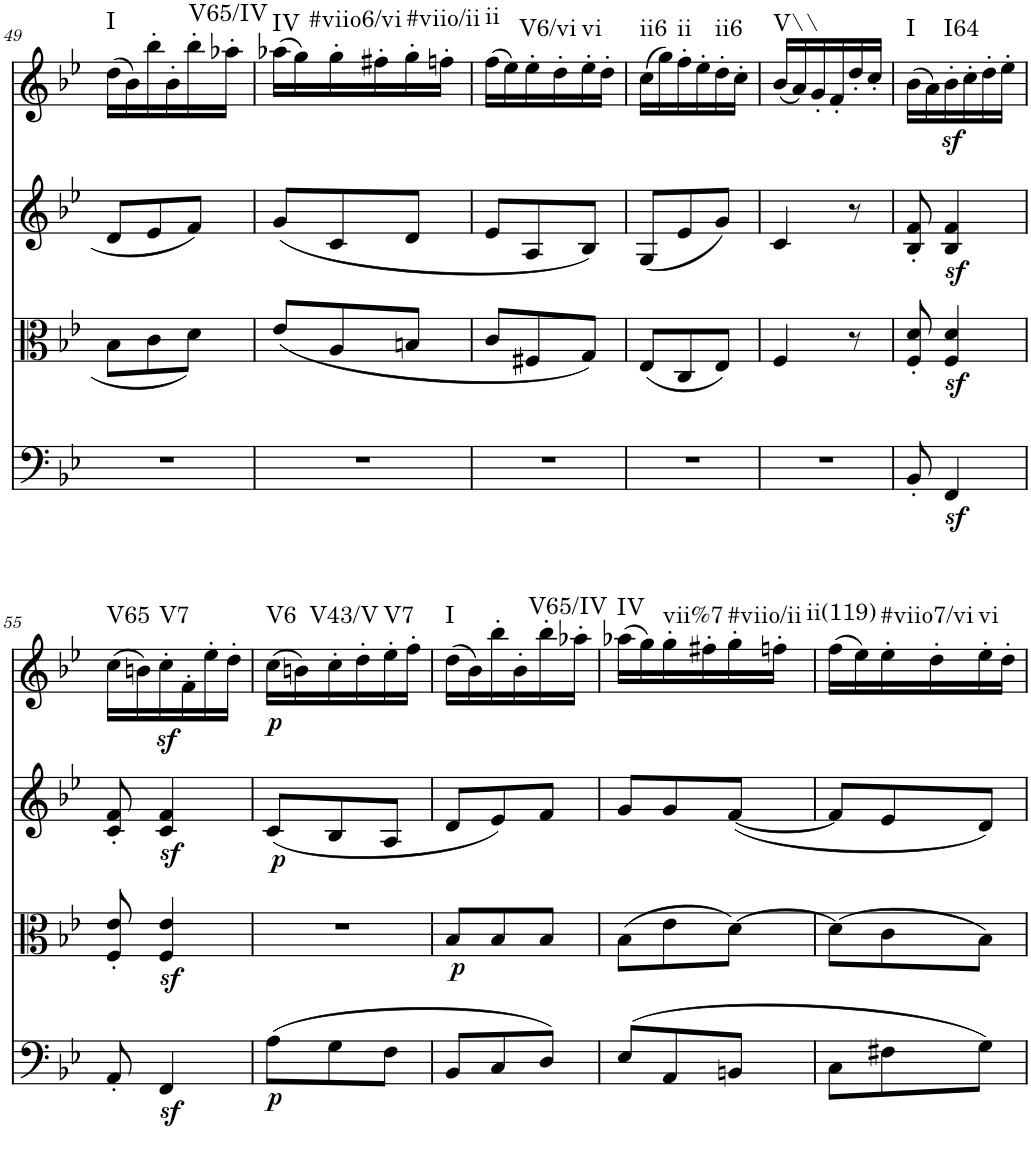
**kern	**dynam	**kern	**dynam	**kern	**kern	**dynam	**harte
*part4	*part4	*part3	*part3	*part2	*part1	*part1	*part1
*staff4	*staff4	*staff3	*staff3	*staff2	*staff1	*staff1	*
*I"Violoncello	*	*I"Viola	*	*I"Violin II	*I"Violin I	*	*
*I'Vc	*	*I'Vla	*	*I'Vln	*I'Vln	*	*
!!LO:PB:g=z
*clefF4	*	*clefC3	*	*clefG2	*clefG2	*	*
*k[b-e-]	*	*k[b-e-]	*	*k[b-e-]	*k[b-e-]	*	*
*M3/8	*	*M3/8	*	*M3/8	*M3/8	*	*
=49	=49	=49	=49	=49	=49	=49	=49
!	!	!	!	!	!	!	!LO:H:kt=I
4.r	.	8B-\L	.	8d/L	(16dd\LL	.	N
.	.	.	.	.	16b-\)	.	.
.	.	8c\	.	8e-/	16bb-'\	.	.
.	.	.	.	.	16b-'\	.	.
!	!	!	!	!	!	!	!LO:H:kt=V65/IV
.	.	8d\J	.	8f/J	16bb-'\	.	N
.	.	.	.	.	16aa-X'\JJ	.	.
=50	=50	=50	=50	=50	=50	=50	=50
!	!	!	!	!	!	!	!LO:H:kt=IV
4.r	.	(8e-/L	.	(8g/L	(16aa-X\LL	.	N
.	.	.	.	.	16gg\)	.	.
!	!	!	!	!	!	!	!LO:H:kt=#viio6/vi
.	.	8A/	.	8c/	16gg'\	.	N
.	.	.	.	.	16ff#X'\	.	.
!	!	!	!	!	!	!	!LO:H:kt=#viio/ii
.	.	8Bn/J	.	8d/J	16gg'\	.	N
.	.	.	.	.	16ffn'\JJ	.	.
=51	=51	=51	=51	=51	=51	=51	=51
!	!	!	!	!	!	!	!LO:H:kt=ii
4.r	.	8c/L	.	8e-/L	(16ff\LL	.	N
.	.	.	.	.	16ee-\)	.	.
!	!	!	!	!	!	!	!LO:H:kt=V6/vi
.	.	8F#X/	.	8A/	16ee-'\	.	N
.	.	.	.	.	16dd'\	.	.
!	!	!	!	!	!	!	!LO:H:kt=vi
.	.	8G/J)	.	8B-/J)	16ee-'\	.	N
.	.	.	.	.	16dd'\JJ	.	.
=52	=52	=52	=52	=52	=52	=52	=52
!	!	!	!	!	!	!	!LO:H:kt=ii6
4.r	.	(8E-/L	.	(8G/L	(16cc\LL	.	N
.	.	.	.	.	16gg\)	.	.
!	!	!	!	!	!	!	!LO:H:kt=ii
.	.	8C/	.	8e-/	16ff'\	.	N
.	.	.	.	.	16ee-'\	.	.
!	!	!	!	!	!	!	!LO:H:kt=ii6
.	.	8E-/J)	.	8g/J)	16dd'\	.	N
.	.	.	.	.	16cc'\JJ	.	.
=53	=53	=53	=53	=53	=53	=53	=53
!	!	!	!	!	!	!	!LO:H:kt=V\\
4.r	.	4F/	.	4c/	(16b-/LL	.	N
.	.	.	.	.	16a/)	.	.
.	.	.	.	.	16g'/	.	.
.	.	.	.	.	16f'/	.	.
.	.	8r	.	8r	16dd'/	.	.
.	.	.	.	.	16cc'/JJ	.	.
=54	=54	=54	=54	=54	=54	=54	=54
!	!	!	!	!	!	!	!LO:H:kt=I
8BB-'/	.	8F/' 8d/'	.	8B-/' 8f/'	(16b-\LL	.	N
.	.	.	.	.	16a\)	.	.
!	!	!	!	!	!	!LO:DY:b	!LO:H:kt=I64
4FFz</	.	4F/z< 4d/z<	.	4B-/z< 4f/z<	16b-'\	sf	N
.	.	.	.	.	16cc'\	.	.
.	.	.	.	.	16dd'\	.	.
.	.	.	.	.	16ee-'\JJ	.	.
!!LO:LB:g=z
=55	=55	=55	=55	=55	=55	=55	=55
!	!	!	!	!	!	!	!LO:H:kt=V65
8AA'/	.	8F/' 8e-/'	.	8c/' 8f/'	(16cc\LL	.	N
.	.	.	.	.	16bn\)	.	.
!	!	!	!	!	!	!LO:DY:b	!LO:H:kt=V7
4FFz</	.	4F/z< 4e-/z<	.	4c/z< 4f/z<	16cc'\	sf	N
.	.	.	.	.	16f'\	.	.
.	.	.	.	.	16ee-'\	.	.
.	.	.	.	.	16dd'\JJ	.	.
=56	=56	=56	=56	=56	=56	=56	=56
!	!LO:DY:b	!	!LO:DY:a	!	!	!LO:DY:b	!LO:H:kt=V6
(8A\L	p	4.r	p	(<8c/L	(16cc\LL	p	N
.	.	.	.	.	16bn\)	.	.
!	!	!	!	!	!	!	!LO:H:kt=V43/V
8G\	.	.	.	8B-/	16cc'\	.	N
.	.	.	.	.	16dd'\	.	.
!	!	!	!	!	!	!	!LO:H:kt=V7
8F\J	.	.	.	8A/J	16ee-'\	.	N
.	.	.	.	.	16ff'\JJ	.	.
=57	=57	=57	=57	=57	=57	=57	=57
!	!	!	!LO:DY:b	!	!	!	!LO:H:kt=I
8BB-/L	.	8B-/L	p	8d/L	(16dd\LL	.	N
.	.	.	.	.	16b-\)	.	.
8C/	.	8B-/	.	8e-/)	16bb-'\	.	.
.	.	.	.	.	16b-'\	.	.
!	!	!	!	!	!	!	!LO:H:kt=V65/IV
8D/J)	.	8B-/J	.	8f/J	16bb-'\	.	N
.	.	.	.	.	16aa-X'\JJ	.	.
=58	=58	=58	=58	=58	=58	=58	=58
!	!	!	!	!	!	!	!LO:H:kt=IV
(8E-/L	.	(8B-\L	.	8g/L	(16aa-X\LL	.	N
.	.	.	.	.	16gg\)	.	.
!	!	!	!	!	!	!	!LO:H:kt=vii%7
8AA/	.	8e-\	.	8g/	16gg'\	.	N
.	.	.	.	.	16ff#X'\	.	.
!	!	!	!	!	!	!	!LO:H:kt=#viio/ii
8BBn/J	.	[8d\J)	.	([8f/J	16gg'\	.	N
.	.	.	.	.	16ffn'\JJ	.	.
=59	=59	=59	=59	=59	=59	=59	=59
!	!	!	!	!	!	!	!LO:H:kt=ii(119)
8C\L	.	(8d\L]	.	8f/L]	(16ff\LL	.	N
.	.	.	.	.	16ee-\)	.	.
!	!	!	!	!	!	!	!LO:H:kt=#viio7/vi
8F#X\	.	8c\	.	8e-/	16ee-'\	.	N
.	.	.	.	.	16dd'\	.	.
!	!	!	!	!	!	!	!LO:H:kt=vi
8G\J)	.	8B-\J)	.	8d/J)	16ee-'\	.	N
.	.	.	.	.	16dd'\JJ	.	.
=	=	=	=	=	=	=	=
*-	*-	*-	*-	*-	*-	*-	*-
